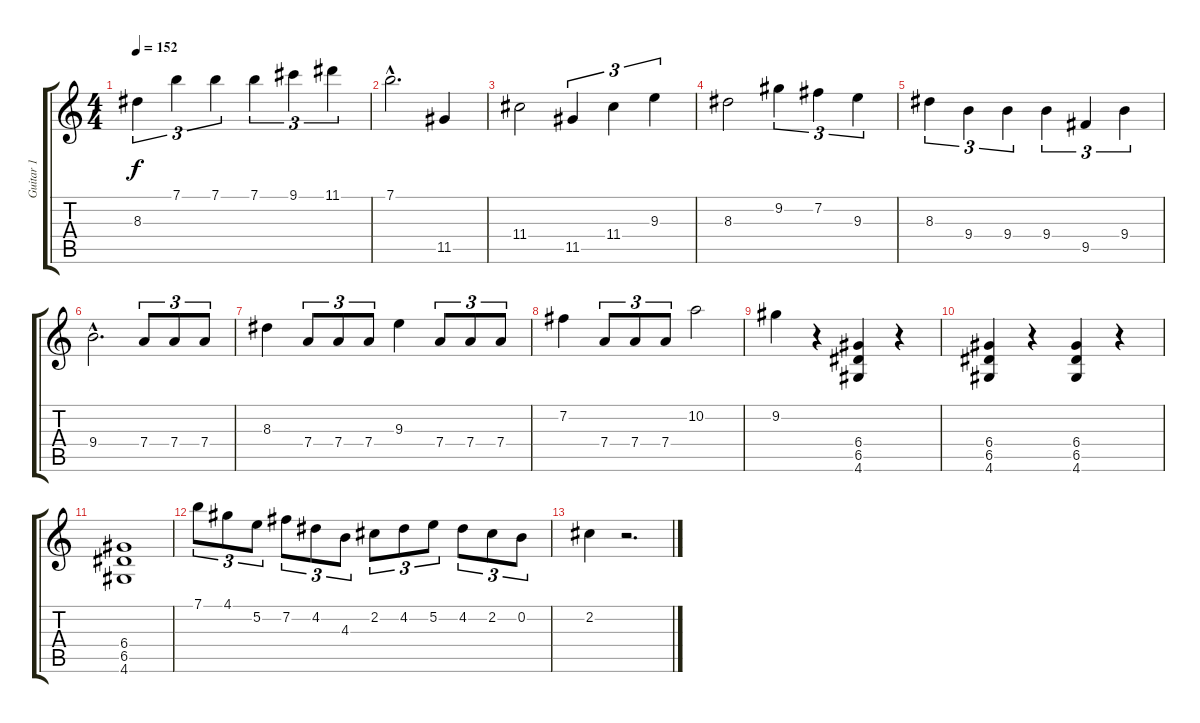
\track ("Guitar 1" "Guitar 1") {instrument distortionguitar}
\staff {score tabs}
\tuning (E4 B3 G3 D3 A2 E2) {hide}
\ts (4 4)
\tempo 152
\clef g2
\ks c
8.3.4{tu (3 2) dy f} 7.1.4{tu (3 2)} 7.1.4{tu (3 2)} 7.1.4{tu (3 2)} 9.1.4{tu (3 2)} 11.1.4{tu (3 2)} |
7.1{hac}.2{d} 11.5.4 |
11.4.2 11.5.4{tu (3 2)} 11.4.4{tu (3 2)} 9.3.4{tu (3 2)} |
8.3.2 9.2.4{tu (3 2)} 7.2.4{tu (3 2)} 9.3.4{tu (3 2)} |
8.3.4{tu (3 2)} 9.4.4{tu (3 2)} 9.4.4{tu (3 2)} 9.4.4{tu (3 2)} 9.5.4{tu (3 2)} 9.4.4{tu (3 2)} |
9.4{hac}.2{d} 7.4.8{tu (3 2)} 7.4.8{tu (3 2)} 7.4.8{tu (3 2)} |
8.3.4 7.4.8{tu (3 2)} 7.4.8{tu (3 2)} 7.4.8{tu (3 2)} 9.3.4 7.4.8{tu (3 2)} 7.4.8{tu (3 2)} 7.4.8{tu (3 2)} |
7.2.4 7.4.8{tu (3 2)} 7.4.8{tu (3 2)} 7.4.8{tu (3 2)} 10.2.2 |
9.2.4 r.4 (6.4 6.5 4.6).4 r.4 |
(6.4 6.5 4.6).4 r.4 (6.4 6.5 4.6).4 r.4 |
(6.4 6.5 4.6).1 |
7.1.8{tu (3 2)} 4.1.8{tu (3 2)} 5.2.8{tu (3 2)} 7.2.8{tu (3 2)} 4.2.8{tu (3 2)} 4.3.8{tu (3 2)} 2.2.8{tu (3 2)} 4.2.8{tu (3 2)} 5.2.8{tu (3 2)} 4.2.8{tu (3 2)} 2.2.8{tu (3 2)} 0.2.8{tu (3 2)} |
2.2.4 r.2{d}
